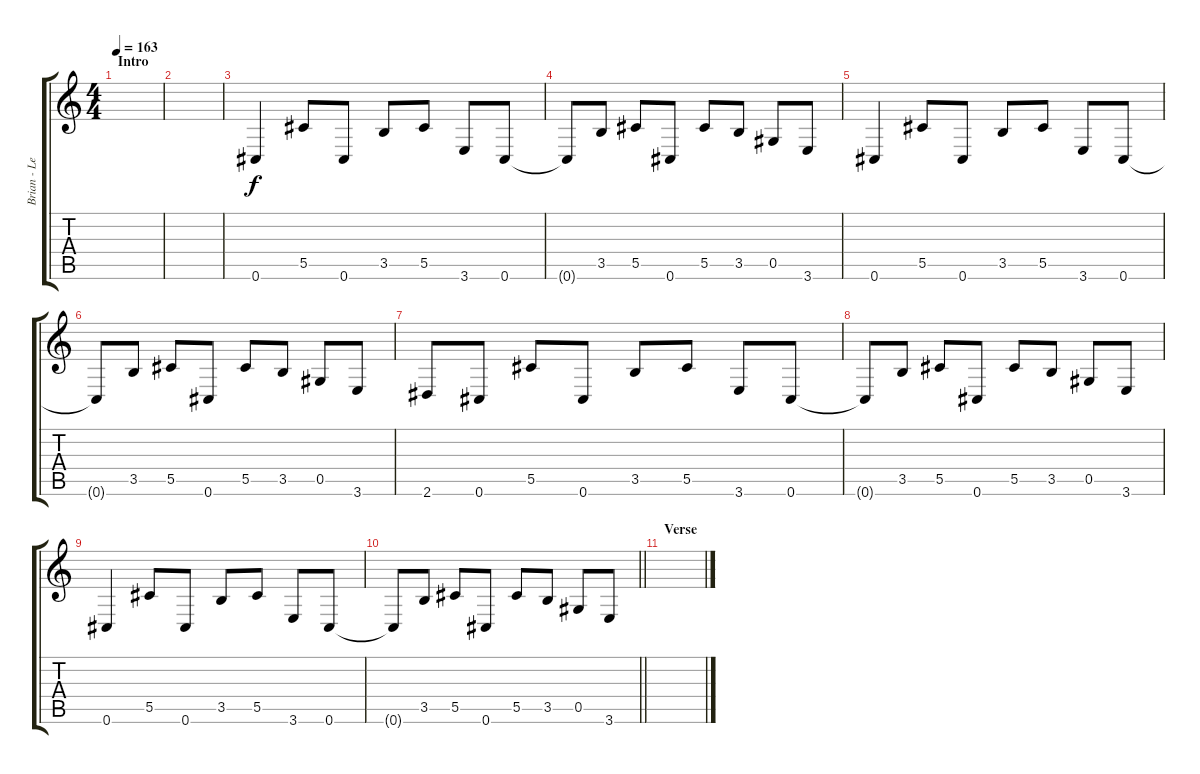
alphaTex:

\track ("Brian - Lead Gtr (1/2 Step Down Drop C#)" "Brian - Le") {instrument acousticguitarsteel}
\staff {score tabs}
\tuning (Eb4 Bb3 Gb3 Db3 Ab2 Db2) {hide}
\ts (4 4)
\section ("" "Intro")
\tempo 163
\clef g2
\ks c
|
|
0.6.4 5.5.8 0.6.8 3.5.8 5.5.8 3.6.8 0.6.8 |
0.6{t}.8 3.5.8 5.5.8 0.6.8 5.5.8 3.5.8 0.5.8 3.6.8 |
0.6.4 5.5.8 0.6.8 3.5.8 5.5.8 3.6.8 0.6.8 |
0.6{t}.8 3.5.8 5.5.8 0.6.8 5.5.8 3.5.8 0.5.8 3.6.8 |
2.6.8 0.6.8 5.5.8 0.6.8 3.5.8 5.5.8 3.6.8 0.6.8 |
0.6{t}.8 3.5.8 5.5.8 0.6.8 5.5.8 3.5.8 0.5.8 3.6.8 |
0.6.4 5.5.8 0.6.8 3.5.8 5.5.8 3.6.8 0.6.8 |
\barLineRight lightlight
0.6{t}.8 3.5.8 5.5.8 0.6.8 5.5.8 3.5.8 0.5.8 3.6.8 |
\section ("" "Verse")
